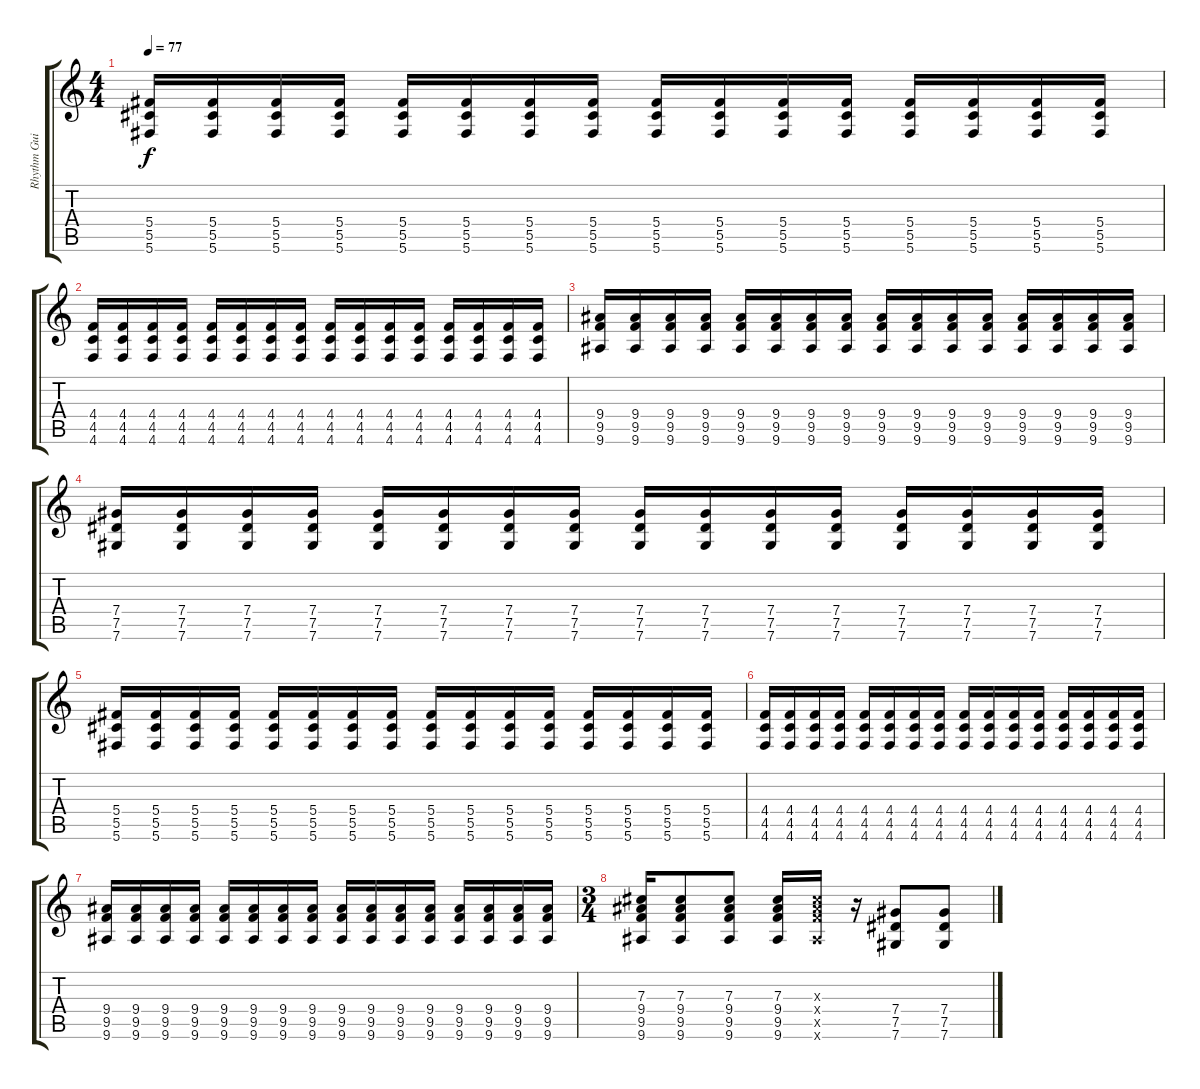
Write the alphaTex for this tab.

\track ("Rhythm Guitar" "Rhythm Gui") {instrument overdrivenguitar}
\staff {score tabs}
\tuning (Eb4 Bb3 Gb3 Db3 Ab2 Db2) {hide}
\ts (4 4)
\tempo 77
\clef g2
\ks c
(5.4 5.5 5.6).16{dy f} (5.4 5.5 5.6).16 (5.4 5.5 5.6).16 (5.4 5.5 5.6).16 (5.4 5.5 5.6).16 (5.4 5.5 5.6).16 (5.4 5.5 5.6).16 (5.4 5.5 5.6).16 (5.4 5.5 5.6).16 (5.4 5.5 5.6).16 (5.4 5.5 5.6).16 (5.4 5.5 5.6).16 (5.4 5.5 5.6).16 (5.4 5.5 5.6).16 (5.4 5.5 5.6).16 (5.4 5.5 5.6).16 |
(4.4 4.5 4.6).16 (4.4 4.5 4.6).16 (4.4 4.5 4.6).16 (4.4 4.5 4.6).16 (4.4 4.5 4.6).16 (4.4 4.5 4.6).16 (4.4 4.5 4.6).16 (4.4 4.5 4.6).16 (4.4 4.5 4.6).16 (4.4 4.5 4.6).16 (4.4 4.5 4.6).16 (4.4 4.5 4.6).16 (4.4 4.5 4.6).16 (4.4 4.5 4.6).16 (4.4 4.5 4.6).16 (4.4 4.5 4.6).16 |
(9.4 9.5 9.6).16 (9.4 9.5 9.6).16 (9.4 9.5 9.6).16 (9.4 9.5 9.6).16 (9.4 9.5 9.6).16 (9.4 9.5 9.6).16 (9.4 9.5 9.6).16 (9.4 9.5 9.6).16 (9.4 9.5 9.6).16 (9.4 9.5 9.6).16 (9.4 9.5 9.6).16 (9.4 9.5 9.6).16 (9.4 9.5 9.6).16 (9.4 9.5 9.6).16 (9.4 9.5 9.6).16 (9.4 9.5 9.6).16 |
(7.4 7.5 7.6).16 (7.4 7.5 7.6).16 (7.4 7.5 7.6).16 (7.4 7.5 7.6).16 (7.4 7.5 7.6).16 (7.4 7.5 7.6).16 (7.4 7.5 7.6).16 (7.4 7.5 7.6).16 (7.4 7.5 7.6).16 (7.4 7.5 7.6).16 (7.4 7.5 7.6).16 (7.4 7.5 7.6).16 (7.4 7.5 7.6).16 (7.4 7.5 7.6).16 (7.4 7.5 7.6).16 (7.4 7.5 7.6).16 |
(5.4 5.5 5.6).16 (5.4 5.5 5.6).16 (5.4 5.5 5.6).16 (5.4 5.5 5.6).16 (5.4 5.5 5.6).16 (5.4 5.5 5.6).16 (5.4 5.5 5.6).16 (5.4 5.5 5.6).16 (5.4 5.5 5.6).16 (5.4 5.5 5.6).16 (5.4 5.5 5.6).16 (5.4 5.5 5.6).16 (5.4 5.5 5.6).16 (5.4 5.5 5.6).16 (5.4 5.5 5.6).16 (5.4 5.5 5.6).16 |
(4.4 4.5 4.6).16 (4.4 4.5 4.6).16 (4.4 4.5 4.6).16 (4.4 4.5 4.6).16 (4.4 4.5 4.6).16 (4.4 4.5 4.6).16 (4.4 4.5 4.6).16 (4.4 4.5 4.6).16 (4.4 4.5 4.6).16 (4.4 4.5 4.6).16 (4.4 4.5 4.6).16 (4.4 4.5 4.6).16 (4.4 4.5 4.6).16 (4.4 4.5 4.6).16 (4.4 4.5 4.6).16 (4.4 4.5 4.6).16 |
(9.4 9.5 9.6).16 (9.4 9.5 9.6).16 (9.4 9.5 9.6).16 (9.4 9.5 9.6).16 (9.4 9.5 9.6).16 (9.4 9.5 9.6).16 (9.4 9.5 9.6).16 (9.4 9.5 9.6).16 (9.4 9.5 9.6).16 (9.4 9.5 9.6).16 (9.4 9.5 9.6).16 (9.4 9.5 9.6).16 (9.4 9.5 9.6).16 (9.4 9.5 9.6).16 (9.4 9.5 9.6).16 (9.4 9.5 9.6).16 |
\ts (3 4)
(7.3 9.4 9.5 9.6).16 (7.3 9.4 9.5 9.6).8 (7.3 9.4 9.5 9.6).8 (7.3 9.4 9.5 9.6).16 (7.3{x} 9.4{x} 9.5{x} 9.6{x}).16 r.16 (7.4 7.5 7.6).8 (7.4 7.5 7.6).8
